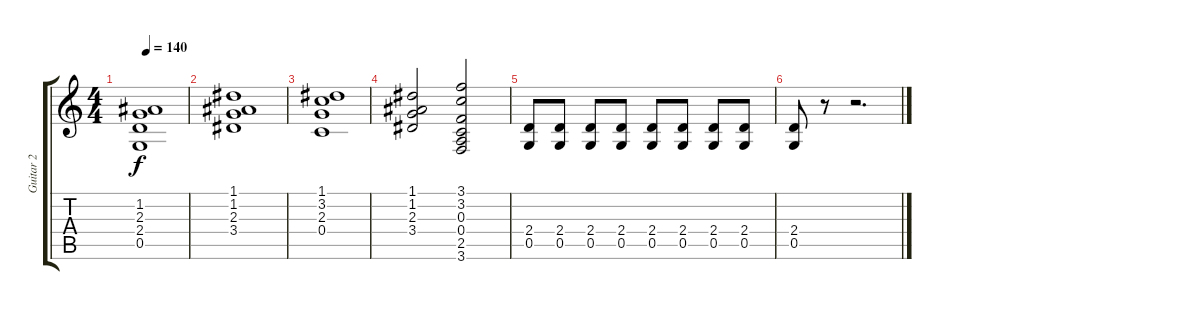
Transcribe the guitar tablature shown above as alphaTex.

\track ("Guitar 2" "Guitar 2") {instrument distortionguitar}
\staff {score tabs}
\tuning (D4 A3 F3 C3 G2 D2) {hide}
\ts (4 4)
\tempo 140
\clef g2
\ks c
(1.2 2.3 2.4 0.5).1{dy f} |
(1.1 1.2 2.3 3.4).1 |
(1.1 3.2 2.3 0.4).1 |
(1.1 1.2 2.3 3.4).2 (3.1 3.2 0.3 0.4 2.5 3.6).2 |
(2.4 0.5).8{volume 14} (2.4 0.5).8 (2.4 0.5).8 (2.4 0.5).8 (2.4 0.5).8 (2.4 0.5).8 (2.4 0.5).8 (2.4 0.5).8 |
(2.4 0.5).8 r.8 r.2{d}
